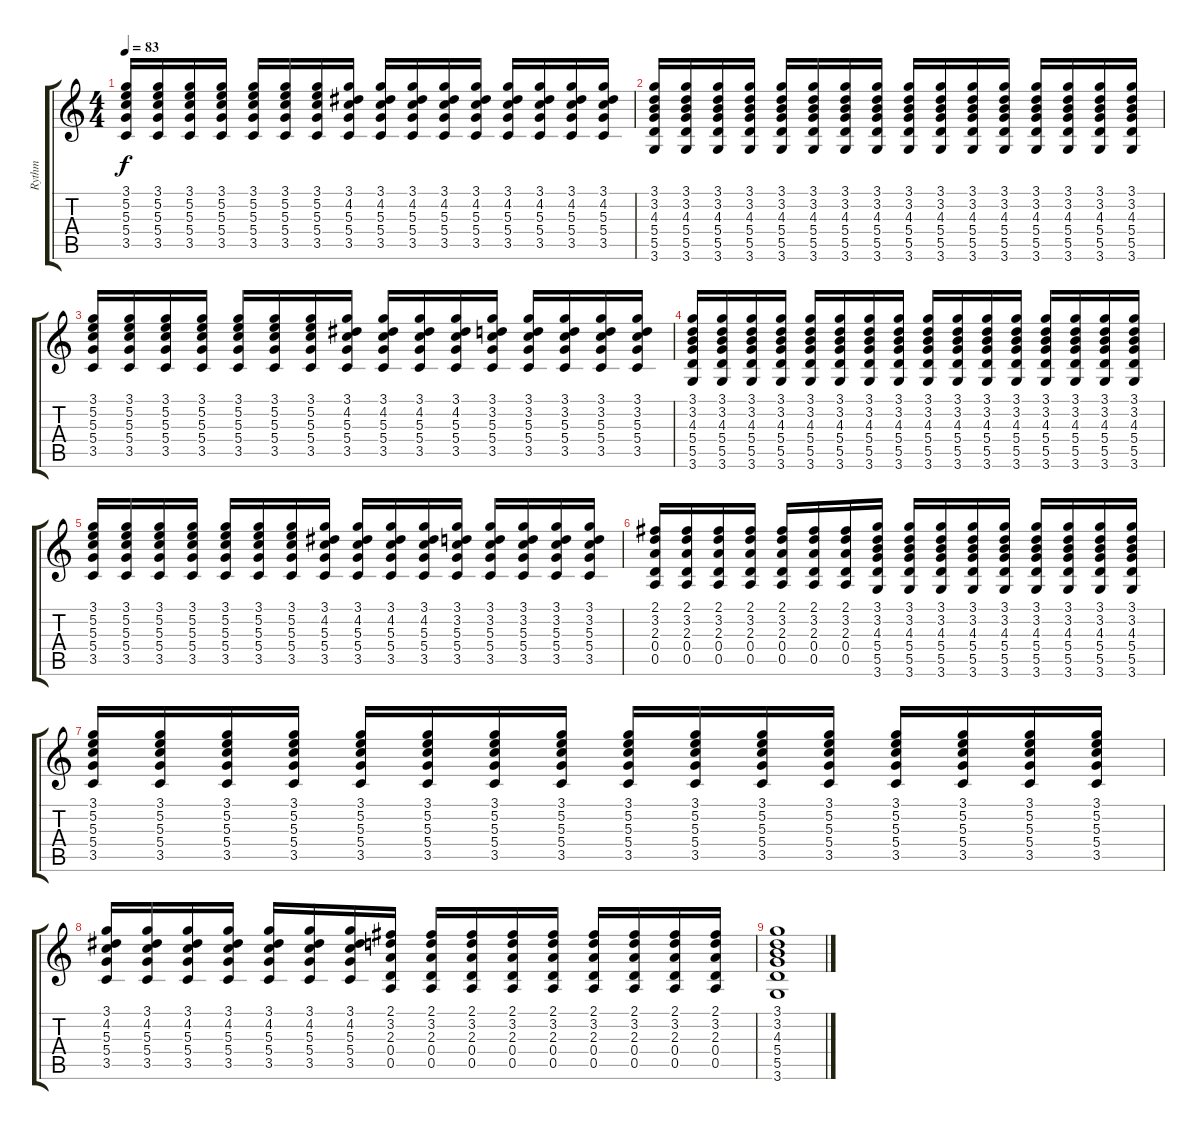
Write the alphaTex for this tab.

\track ("Rythm" "Rythm") {instrument electricguitarclean}
\staff {score tabs}
\tuning (E4 B3 G3 D3 A2 E2) {hide}
\ts (4 4)
\tempo 83
\clef g2
\ks c
(3.1 5.2 5.3 5.4 3.5).16{dy f} (3.1 5.2 5.3 5.4 3.5).16 (3.1 5.2 5.3 5.4 3.5).16 (3.1 5.2 5.3 5.4 3.5).16 (3.1 5.2 5.3 5.4 3.5).16 (3.1 5.2 5.3 5.4 3.5).16 (3.1 5.2 5.3 5.4 3.5).16 (3.1 4.2 5.3 5.4 3.5).16 (3.1 4.2 5.3 5.4 3.5).16 (3.1 4.2 5.3 5.4 3.5).16 (3.1 4.2 5.3 5.4 3.5).16 (3.1 4.2 5.3 5.4 3.5).16 (3.1 4.2 5.3 5.4 3.5).16 (3.1 4.2 5.3 5.4 3.5).16 (3.1 4.2 5.3 5.4 3.5).16 (3.1 4.2 5.3 5.4 3.5).16 |
(3.1 3.2 4.3 5.4 5.5 3.6).16 (3.1 3.2 4.3 5.4 5.5 3.6).16 (3.1 3.2 4.3 5.4 5.5 3.6).16 (3.1 3.2 4.3 5.4 5.5 3.6).16 (3.1 3.2 4.3 5.4 5.5 3.6).16 (3.1 3.2 4.3 5.4 5.5 3.6).16 (3.1 3.2 4.3 5.4 5.5 3.6).16 (3.1 3.2 4.3 5.4 5.5 3.6).16 (3.1 3.2 4.3 5.4 5.5 3.6).16 (3.1 3.2 4.3 5.4 5.5 3.6).16 (3.1 3.2 4.3 5.4 5.5 3.6).16 (3.1 3.2 4.3 5.4 5.5 3.6).16 (3.1 3.2 4.3 5.4 5.5 3.6).16 (3.1 3.2 4.3 5.4 5.5 3.6).16 (3.1 3.2 4.3 5.4 5.5 3.6).16 (3.1 3.2 4.3 5.4 5.5 3.6).16 |
(3.1 5.2 5.3 5.4 3.5).16 (3.1 5.2 5.3 5.4 3.5).16 (3.1 5.2 5.3 5.4 3.5).16 (3.1 5.2 5.3 5.4 3.5).16 (3.1 5.2 5.3 5.4 3.5).16 (3.1 5.2 5.3 5.4 3.5).16 (3.1 5.2 5.3 5.4 3.5).16 (3.1 4.2 5.3 5.4 3.5).16 (3.1 4.2 5.3 5.4 3.5).16 (3.1 4.2 5.3 5.4 3.5).16 (3.1 4.2 5.3 5.4 3.5).16 (3.1 3.2 5.3 5.4 3.5).16 (3.1 3.2 5.3 5.4 3.5).16 (3.1 3.2 5.3 5.4 3.5).16 (3.1 3.2 5.3 5.4 3.5).16 (3.1 3.2 5.3 5.4 3.5).16 |
(3.1 3.2 4.3 5.4 5.5 3.6).16 (3.1 3.2 4.3 5.4 5.5 3.6).16 (3.1 3.2 4.3 5.4 5.5 3.6).16 (3.1 3.2 4.3 5.4 5.5 3.6).16 (3.1 3.2 4.3 5.4 5.5 3.6).16 (3.1 3.2 4.3 5.4 5.5 3.6).16 (3.1 3.2 4.3 5.4 5.5 3.6).16 (3.1 3.2 4.3 5.4 5.5 3.6).16 (3.1 3.2 4.3 5.4 5.5 3.6).16 (3.1 3.2 4.3 5.4 5.5 3.6).16 (3.1 3.2 4.3 5.4 5.5 3.6).16 (3.1 3.2 4.3 5.4 5.5 3.6).16 (3.1 3.2 4.3 5.4 5.5 3.6).16 (3.1 3.2 4.3 5.4 5.5 3.6).16 (3.1 3.2 4.3 5.4 5.5 3.6).16 (3.1 3.2 4.3 5.4 5.5 3.6).16 |
(3.1 5.2 5.3 5.4 3.5).16 (3.1 5.2 5.3 5.4 3.5).16 (3.1 5.2 5.3 5.4 3.5).16 (3.1 5.2 5.3 5.4 3.5).16 (3.1 5.2 5.3 5.4 3.5).16 (3.1 5.2 5.3 5.4 3.5).16 (3.1 5.2 5.3 5.4 3.5).16 (3.1 4.2 5.3 5.4 3.5).16 (3.1 4.2 5.3 5.4 3.5).16 (3.1 4.2 5.3 5.4 3.5).16 (3.1 4.2 5.3 5.4 3.5).16 (3.1 3.2 5.3 5.4 3.5).16 (3.1 3.2 5.3 5.4 3.5).16 (3.1 3.2 5.3 5.4 3.5).16 (3.1 3.2 5.3 5.4 3.5).16 (3.1 3.2 5.3 5.4 3.5).16 |
(2.1 3.2 2.3 0.4 0.5).16 (2.1 3.2 2.3 0.4 0.5).16 (2.1 3.2 2.3 0.4 0.5).16 (2.1 3.2 2.3 0.4 0.5).16 (2.1 3.2 2.3 0.4 0.5).16 (2.1 3.2 2.3 0.4 0.5).16 (2.1 3.2 2.3 0.4 0.5).16 (3.1 3.2 4.3 5.4 5.5 3.6).16 (3.1 3.2 4.3 5.4 5.5 3.6).16 (3.1 3.2 4.3 5.4 5.5 3.6).16 (3.1 3.2 4.3 5.4 5.5 3.6).16 (3.1 3.2 4.3 5.4 5.5 3.6).16 (3.1 3.2 4.3 5.4 5.5 3.6).16 (3.1 3.2 4.3 5.4 5.5 3.6).16 (3.1 3.2 4.3 5.4 5.5 3.6).16 (3.1 3.2 4.3 5.4 5.5 3.6).16 |
(3.1 5.2 5.3 5.4 3.5).16 (3.1 5.2 5.3 5.4 3.5).16 (3.1 5.2 5.3 5.4 3.5).16 (3.1 5.2 5.3 5.4 3.5).16 (3.1 5.2 5.3 5.4 3.5).16 (3.1 5.2 5.3 5.4 3.5).16 (3.1 5.2 5.3 5.4 3.5).16 (3.1 5.2 5.3 5.4 3.5).16 (3.1 5.2 5.3 5.4 3.5).16 (3.1 5.2 5.3 5.4 3.5).16 (3.1 5.2 5.3 5.4 3.5).16 (3.1 5.2 5.3 5.4 3.5).16 (3.1 5.2 5.3 5.4 3.5).16 (3.1 5.2 5.3 5.4 3.5).16 (3.1 5.2 5.3 5.4 3.5).16 (3.1 5.2 5.3 5.4 3.5).16 |
(3.1 4.2 5.3 5.4 3.5).16 (3.1 4.2 5.3 5.4 3.5).16 (3.1 4.2 5.3 5.4 3.5).16 (3.1 4.2 5.3 5.4 3.5).16 (3.1 4.2 5.3 5.4 3.5).16 (3.1 4.2 5.3 5.4 3.5).16 (3.1 4.2 5.3 5.4 3.5).16 (2.1 3.2 2.3 0.4 0.5).16 (2.1 3.2 2.3 0.4 0.5).16 (2.1 3.2 2.3 0.4 0.5).16 (2.1 3.2 2.3 0.4 0.5).16 (2.1 3.2 2.3 0.4 0.5).16 (2.1 3.2 2.3 0.4 0.5).16 (2.1 3.2 2.3 0.4 0.5).16 (2.1 3.2 2.3 0.4 0.5).16 (2.1 3.2 2.3 0.4 0.5).16 |
(3.1 3.2 4.3 5.4 5.5 3.6).1
